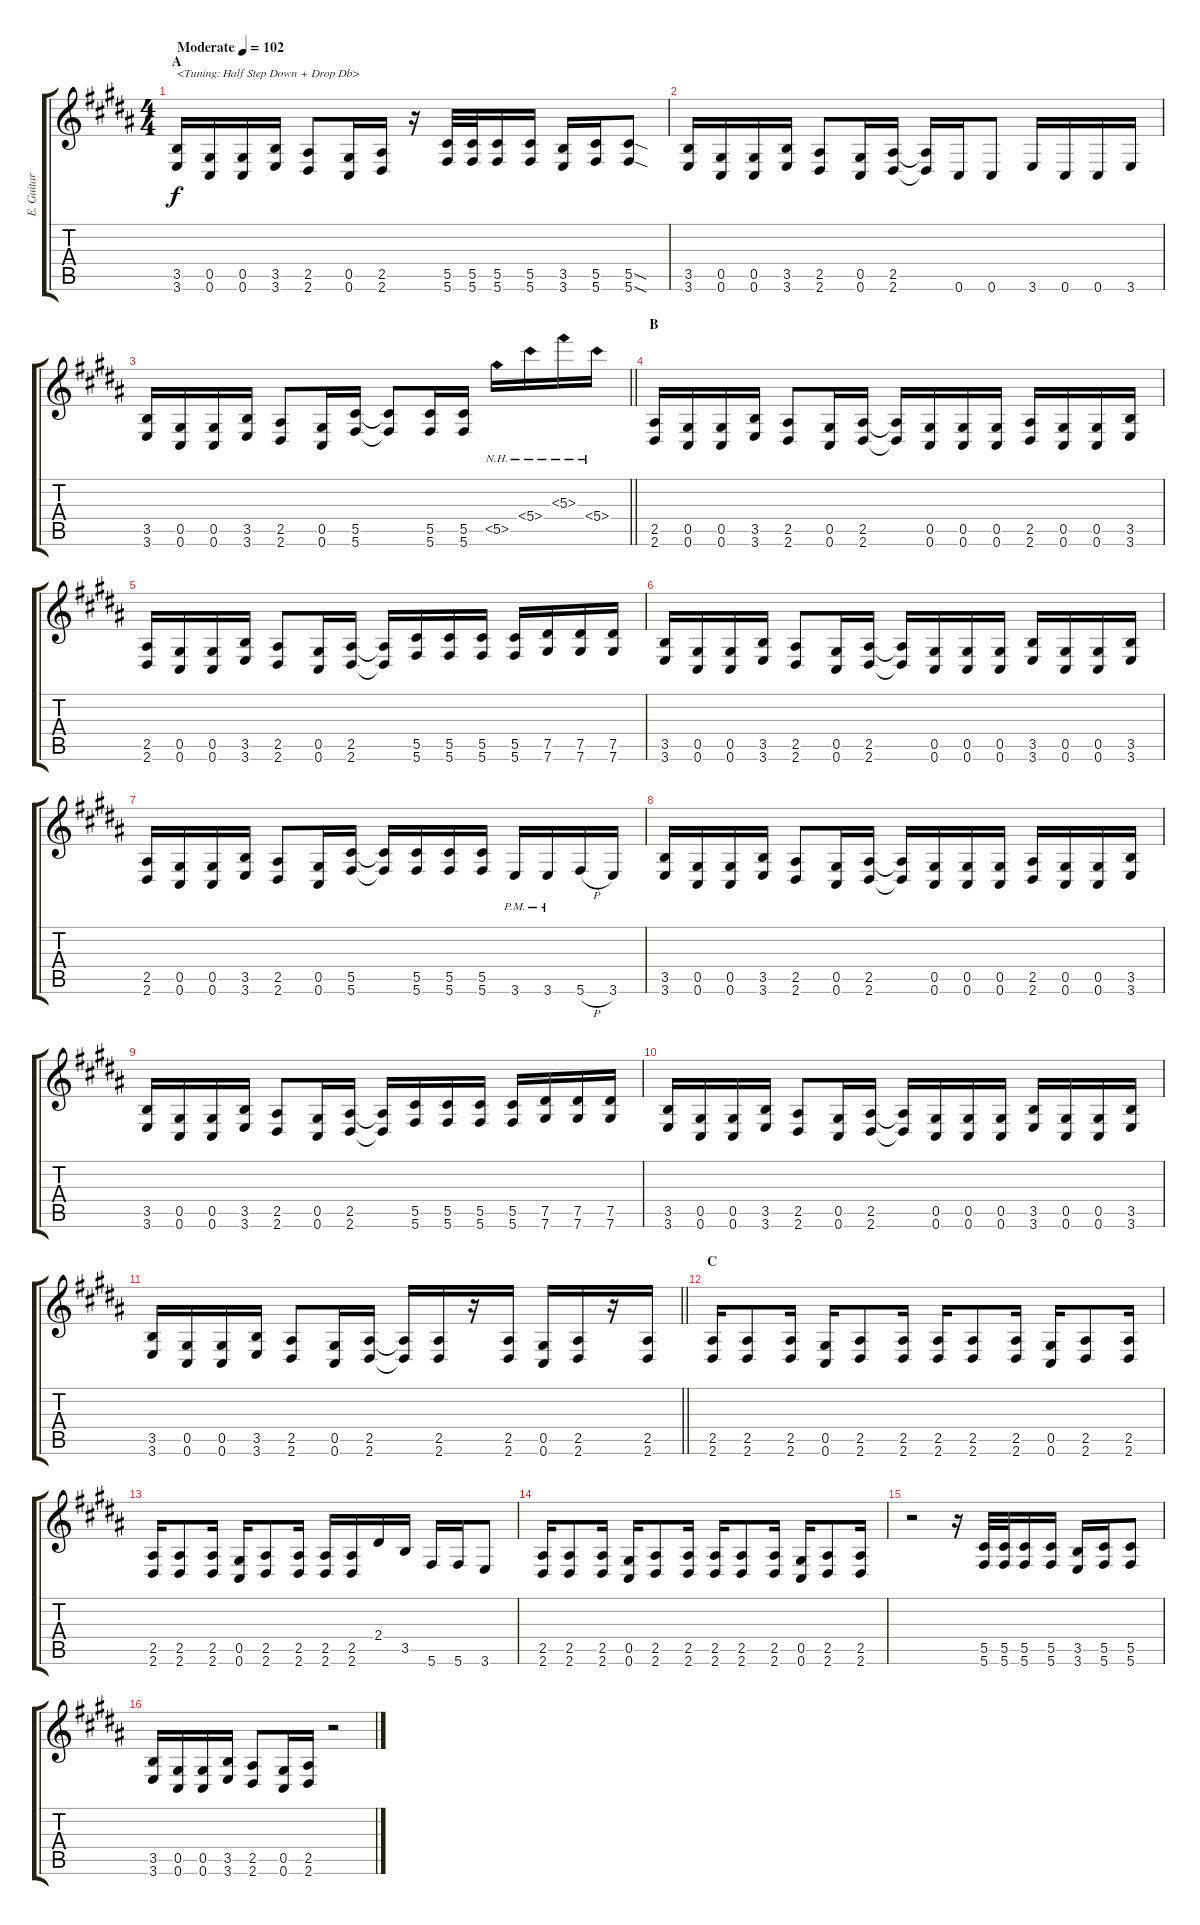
\track ("E. Guitar II" "E. Guitar ") {instrument overdrivenguitar}
\staff {score tabs}
\tuning (Eb4 Bb3 Gb3 Db3 Ab2 Db2) {hide}
\ts (4 4)
\section ("" "A")
\tempo (102 "Moderate")
\clef g2
\ks b
(3.5 3.6).16{txt "<Tuning: Half Step Down + Drop Db>" dy f instrument overdrivenguitar} (0.5 0.6).16 (0.5 0.6).16 (3.5 3.6).16 (2.5 2.6).8 (0.5 0.6).16 (2.5 2.6).16 r.16 (5.5 5.6).32 (5.5 5.6).32 (5.5 5.6).16 (5.5 5.6).16 (3.5 3.6).16 (5.5 5.6).16 (5.5{sod} 5.6{sod}).8 |
(3.5 3.6).16 (0.5 0.6).16 (0.5 0.6).16 (3.5 3.6).16 (2.5 2.6).8 (0.5 0.6).16 (2.5 2.6).16 (2.5{t} 2.6{t}).16 0.6.16 0.6.8 3.6.16 0.6.16 0.6.16 3.6.16 |
\barLineRight lightlight
(3.5 3.6).16 (0.5 0.6).16 (0.5 0.6).16 (3.5 3.6).16 (2.5 2.6).8 (0.5 0.6).16 (5.5 5.6).16 (5.5{t} 5.6{t}).8 (5.5 5.6).16 (5.5 5.6).16 5.5{nh}.16 5.4{nh}.16 5.3{nh}.16 5.4{nh}.16 |
\section ("" "B")
(2.5 2.6).16 (0.5 0.6).16 (0.5 0.6).16 (3.5 3.6).16 (2.5 2.6).8 (0.5 0.6).16 (2.5 2.6).16 (2.5{t} 2.6{t}).16 (0.5 0.6).16 (0.5 0.6).16 (0.5 0.6).16 (2.5 2.6).16 (0.5 0.6).16 (0.5 0.6).16 (3.5 3.6).16 |
(2.5 2.6).16 (0.5 0.6).16 (0.5 0.6).16 (3.5 3.6).16 (2.5 2.6).8 (0.5 0.6).16 (2.5 2.6).16 (2.5{t} 2.6{t}).16 (5.5 5.6).16 (5.5 5.6).16 (5.5 5.6).16 (5.5 5.6).16 (7.5 7.6).16 (7.5 7.6).16 (7.5 7.6).16 |
(3.5 3.6).16 (0.5 0.6).16 (0.5 0.6).16 (3.5 3.6).16 (2.5 2.6).8 (0.5 0.6).16 (2.5 2.6).16 (2.5{t} 2.6{t}).16 (0.5 0.6).16 (0.5 0.6).16 (0.5 0.6).16 (3.5 3.6).16 (0.5 0.6).16 (0.5 0.6).16 (3.5 3.6).16 |
(2.5 2.6).16 (0.5 0.6).16 (0.5 0.6).16 (3.5 3.6).16 (2.5 2.6).8 (0.5 0.6).16 (5.5 5.6).16 (5.5{t} 5.6{t}).16 (5.5 5.6).16 (5.5 5.6).16 (5.5 5.6).16 3.6{pm}.16 3.6{pm}.16 5.6{h}.16 3.6.16 |
(3.5 3.6).16 (0.5 0.6).16 (0.5 0.6).16 (3.5 3.6).16 (2.5 2.6).8 (0.5 0.6).16 (2.5 2.6).16 (2.5{t} 2.6{t}).16 (0.5 0.6).16 (0.5 0.6).16 (0.5 0.6).16 (2.5 2.6).16 (0.5 0.6).16 (0.5 0.6).16 (3.5 3.6).16 |
(3.5 3.6).16 (0.5 0.6).16 (0.5 0.6).16 (3.5 3.6).16 (2.5 2.6).8 (0.5 0.6).16 (2.5 2.6).16 (2.5{t} 2.6{t}).16 (5.5 5.6).16 (5.5 5.6).16 (5.5 5.6).16 (5.5 5.6).16 (7.5 7.6).16 (7.5 7.6).16 (7.5 7.6).16 |
(3.5 3.6).16 (0.5 0.6).16 (0.5 0.6).16 (3.5 3.6).16 (2.5 2.6).8 (0.5 0.6).16 (2.5 2.6).16 (2.5{t} 2.6{t}).16 (0.5 0.6).16 (0.5 0.6).16 (0.5 0.6).16 (3.5 3.6).16 (0.5 0.6).16 (0.5 0.6).16 (3.5 3.6).16 |
\barLineRight lightlight
(3.5 3.6).16 (0.5 0.6).16 (0.5 0.6).16 (3.5 3.6).16 (2.5 2.6).8 (0.5 0.6).16 (2.5 2.6).16 (2.5{t} 2.6{t}).16 (2.5 2.6).16 r.16 (2.5 2.6).16 (0.5 0.6).16 (2.5 2.6).16 r.16 (2.5 2.6).16 |
\section ("" "C")
(2.5 2.6).16 (2.5 2.6).8 (2.5 2.6).16 (0.5 0.6).16 (2.5 2.6).8 (2.5 2.6).16 (2.5 2.6).16 (2.5 2.6).8 (2.5 2.6).16 (0.5 0.6).16 (2.5 2.6).8 (2.5 2.6).16 |
(2.5 2.6).16 (2.5 2.6).8 (2.5 2.6).16 (0.5 0.6).16 (2.5 2.6).8 (2.5 2.6).16 (2.5 2.6).16 (2.5 2.6).16 2.4.16 3.5.16 5.6.16 5.6.16 3.6.8 |
(2.5 2.6).16 (2.5 2.6).8 (2.5 2.6).16 (0.5 0.6).16 (2.5 2.6).8 (2.5 2.6).16 (2.5 2.6).16 (2.5 2.6).8 (2.5 2.6).16 (0.5 0.6).16 (2.5 2.6).8 (2.5 2.6).16 |
r.2 r.16 (5.5 5.6).32 (5.5 5.6).32 (5.5 5.6).16 (5.5 5.6).16 (3.5 3.6).16 (5.5 5.6).16 (5.5 5.6).8 |
(3.5 3.6).16 (0.5 0.6).16 (0.5 0.6).16 (3.5 3.6).16 (2.5 2.6).8 (0.5 0.6).16 (2.5 2.6).16 r.2
